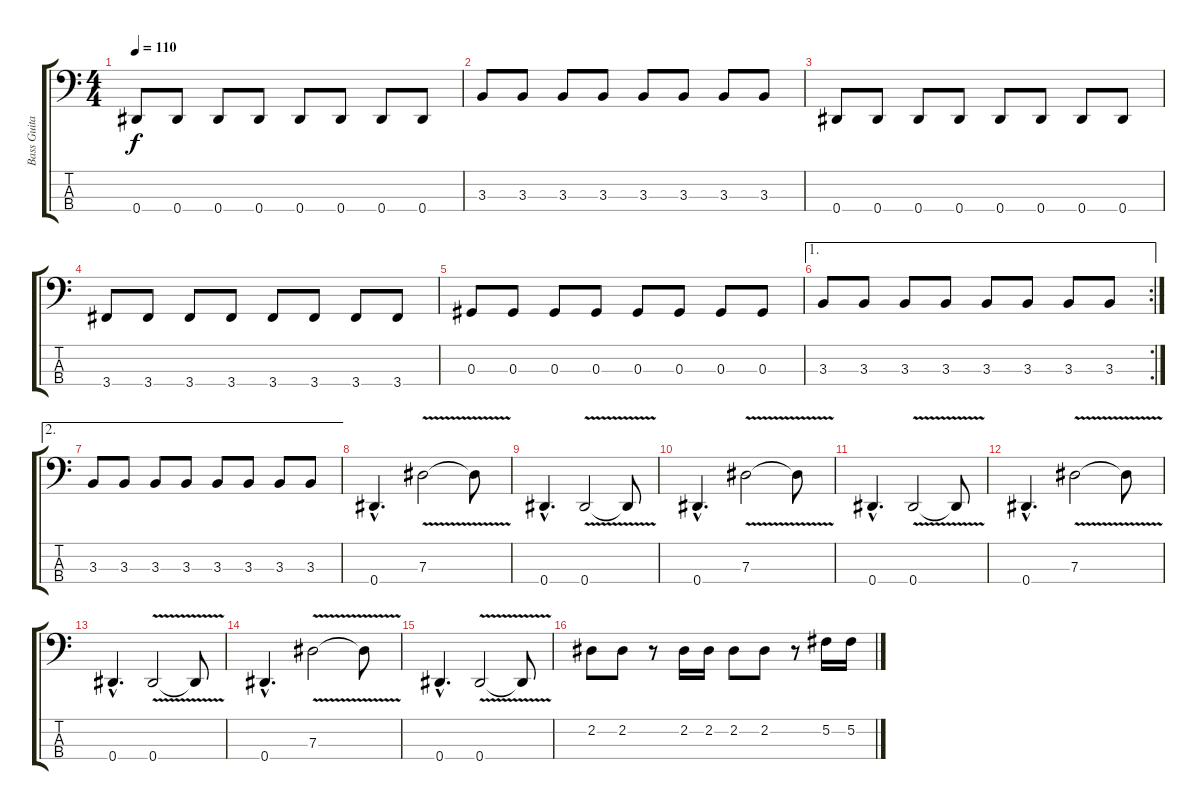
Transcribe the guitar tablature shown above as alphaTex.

\track ("Bass Guitar" "Bass Guita") {instrument electricbassfinger}
\staff {score tabs}
\tuning (Gb2 Db2 Ab1 Eb1) {hide}
\ts (4 4)
\tempo 110
\clef f4
\ks aminor
0.4.8{dy f} 0.4.8 0.4.8 0.4.8 0.4.8 0.4.8 0.4.8 0.4.8 |
3.3.8 3.3.8 3.3.8 3.3.8 3.3.8 3.3.8 3.3.8 3.3.8 |
0.4.8 0.4.8 0.4.8 0.4.8 0.4.8 0.4.8 0.4.8 0.4.8 |
3.4.8 3.4.8 3.4.8 3.4.8 3.4.8 3.4.8 3.4.8 3.4.8 |
0.3.8 0.3.8 0.3.8 0.3.8 0.3.8 0.3.8 0.3.8 0.3.8 |
\ae 1
\rc 2
3.3.8 3.3.8 3.3.8 3.3.8 3.3.8 3.3.8 3.3.8 3.3.8 |
\ae 2
3.3.8 3.3.8 3.3.8 3.3.8 3.3.8 3.3.8 3.3.8 3.3.8 |
0.4{hac}.4{d} 7.3{v}.2 7.3{t}.8 |
0.4{hac}.4{d} 0.4{v}.2 0.4{t}.8 |
0.4{hac}.4{d} 7.3{v}.2 7.3{t}.8 |
0.4{hac}.4{d} 0.4{v}.2 0.4{t}.8 |
0.4{hac}.4{d} 7.3{v}.2 7.3{t}.8 |
0.4{hac}.4{d} 0.4{v}.2 0.4{t}.8 |
0.4{hac}.4{d} 7.3{v}.2 7.3{t}.8 |
0.4{hac}.4{d} 0.4{v}.2 0.4{t}.8 |
2.2.8 2.2.8 r.8 2.2.16 2.2.16 2.2.8 2.2.8 r.8 5.2.16 5.2.16
